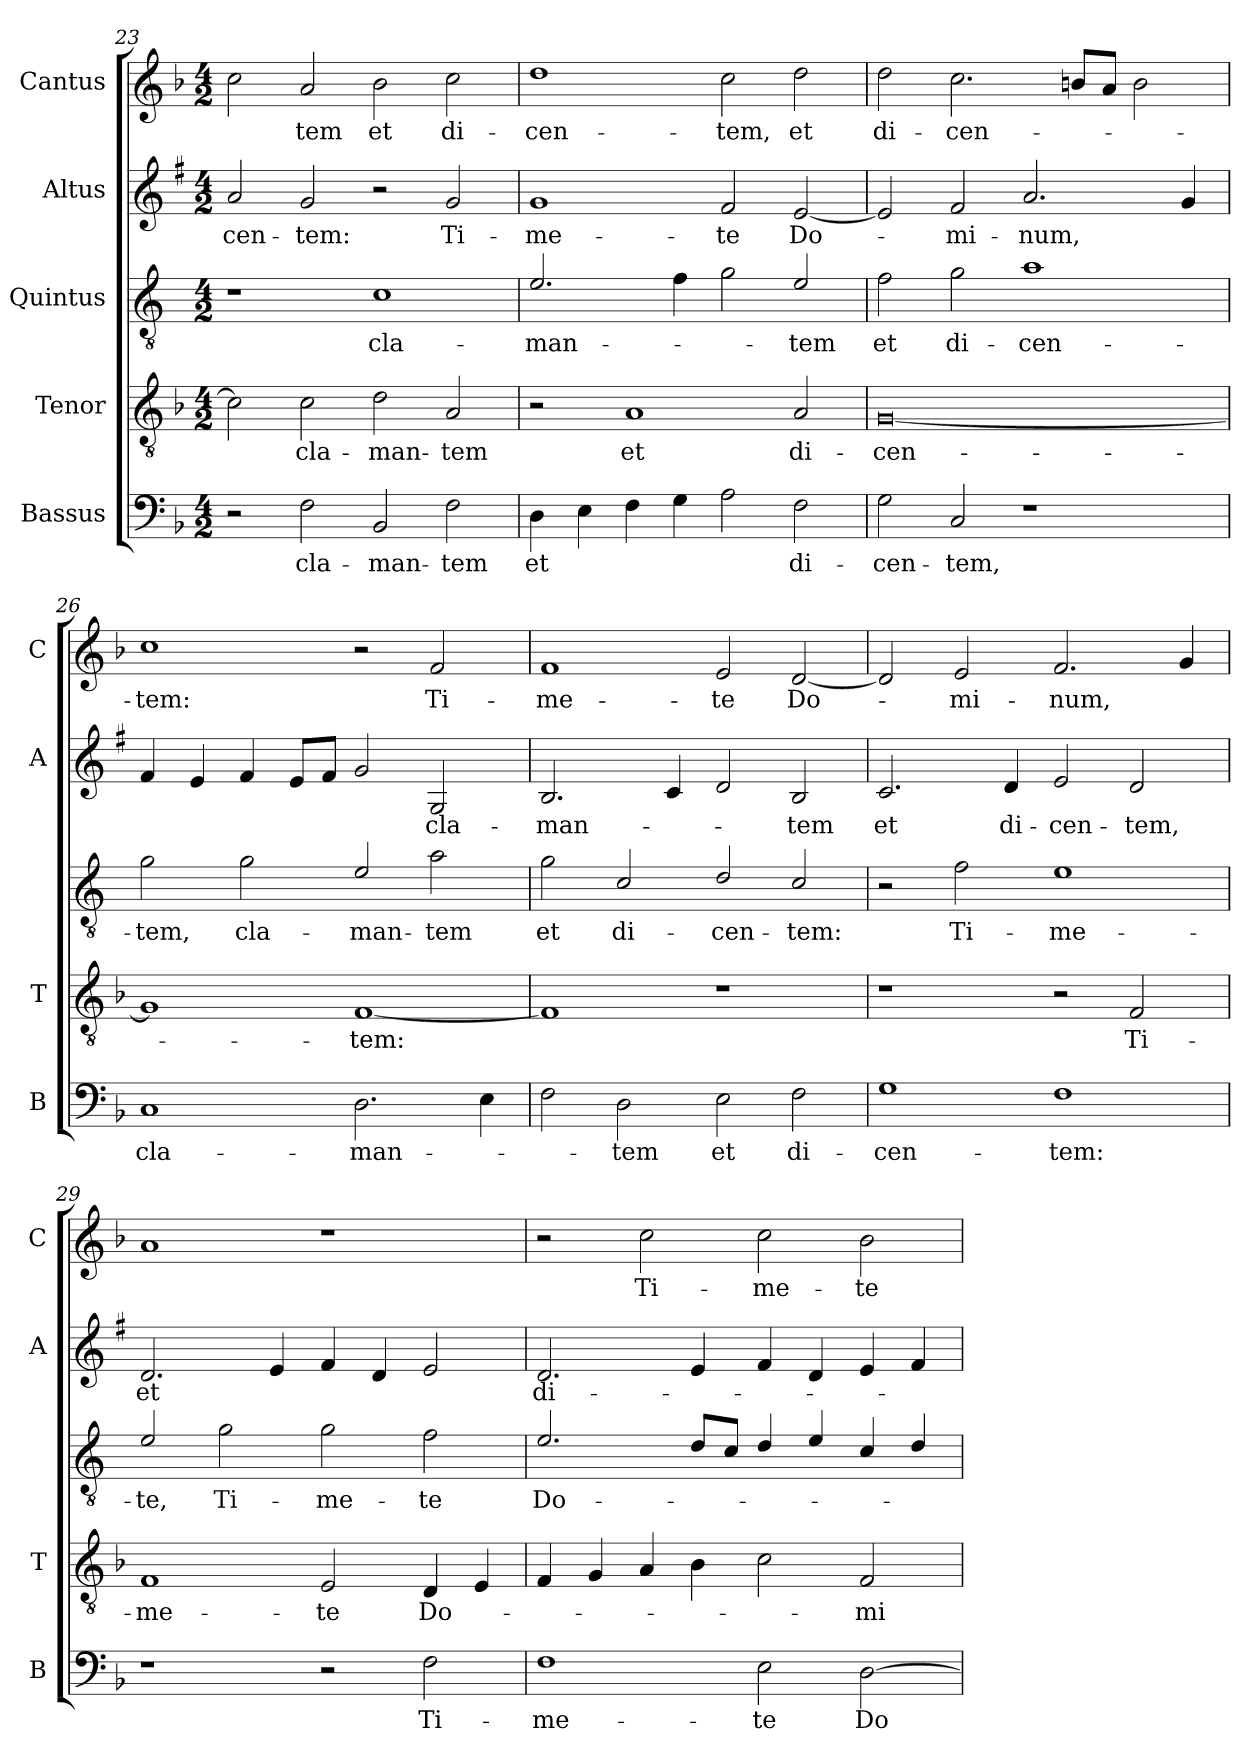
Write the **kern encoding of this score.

**kern	**text	**kern	**text	**kern	**text	**kern	**text	**kern	**text
*part5	*part5	*part4	*part4	*part3	*part3	*part2	*part2	*part1	*part1
*staff5	*staff5	*staff4	*staff4	*staff3	*staff3	*staff2	*staff2	*staff1	*staff1
*I"Bassus	*	*I"Tenor	*	*I"Quintus	*	*I"Altus	*	*I"Cantus	*
*I'B	*	*I'T	*	*	*	*I'A	*	*I'C	*
*clefF4	*	*clefGv2	*	*clefGv2	*	*clefG2	*	*clefG2	*
*	*	*	*	*ITrd4c7	*	*ITrd1c2	*	*	*
*k[b-]	*	*k[b-]	*	*k[b-]	*	*k[b-]	*	*k[b-]	*
*F:	*	*F:	*	*F:	*	*F:	*	*F:	*
*M4/2	*	*M4/2	*	*M4/2	*	*M4/2	*	*M4/2	*
=23	=23	=23	=23	=23	=23	=23	=23	=23	=23
!	!	!	!	!	!	!	!LO:LY:b	!	!
2r	.	2c\]	.	1r	.	2g/	-cen-	2cc\	.
!	!LO:LY:b	!	!LO:LY:b	!	!	!	!LO:LY:b	!	!LO:LY:b
2F\	cla-	2c\	cla-	.	.	2f/	-tem:	2a/	-tem
!	!LO:LY:b	!	!LO:LY:b	!	!LO:LY:b	!	!	!	!LO:LY:b
2BB-/	-man-	2d\	-man-	1F	cla-	2r	.	2b-\	et
!	!LO:LY:b	!	!LO:LY:b	!	!	!	!LO:LY:b	!	!LO:LY:b
2F\	-tem	2A/	-tem	.	.	2f/	Ti-	2cc\	di-
!!LO:LB:g=z
=24	=24	=24	=24	=24	=24	=24	=24	=24	=24
!	!LO:LY:b	!	!	!	!LO:LY:b	!	!LO:LY:b	!	!LO:LY:b
4D\	et	2r	.	2.A/	-man-	1f	-me-	1dd	-cen-
4E\	.	.	.	.	.	.	.	.	.
!	!	!	!LO:LY:b	!	!	!	!	!	!
4F\	.	1A	et	.	.	.	.	.	.
4G\	.	.	.	4B-\	.	.	.	.	.
!	!	!	!	!	!	!	!LO:LY:b	!	!LO:LY:b
2A\	.	.	.	2c\	.	2e/	-te	2cc\	-tem,
!	!LO:LY:b	!	!LO:LY:b	!	!LO:LY:b	!	!LO:LY:b	!	!LO:LY:b
2F\	di-	2A/	di-	2A/	-tem	[2d/	Do-	2dd\	et
=25	=25	=25	=25	=25	=25	=25	=25	=25	=25
!	!LO:LY:b	!	!LO:LY:b	!	!LO:LY:b	!	!	!	!LO:LY:b
2G\	-cen-	[0G	-cen-	2B-\	et	2d/]	.	2dd\	di-
!	!LO:LY:b	!	!	!	!LO:LY:b	!	!LO:LY:b	!	!LO:LY:b
2C/	-tem,	.	.	2c\	di-	2e/	-mi-	2.cc\	-cen-
!	!	!	!	!	!LO:LY:b	!	!LO:LY:b	!	!
1r	.	.	.	1d	-cen-	2.g/	-num,	.	.
.	.	.	.	.	.	.	.	8bn/L	.
.	.	.	.	.	.	.	.	8a/J	.
.	.	.	.	.	.	.	.	2b\	.
.	.	.	.	.	.	4f/	.	.	.
=26	=26	=26	=26	=26	=26	=26	=26	=26	=26
!	!LO:LY:b	!	!	!	!LO:LY:b	!	!	!	!LO:LY:b
1C	cla-	1G]	.	2c\	-tem,	4e/	.	1cc	-tem:
.	.	.	.	.	.	4d/	.	.	.
!	!	!	!	!	!LO:LY:b	!	!	!	!
.	.	.	.	2c\	cla-	4e/	.	.	.
.	.	.	.	.	.	8d/L	.	.	.
.	.	.	.	.	.	8e/J	.	.	.
!	!LO:LY:b	!	!LO:LY:b	!	!LO:LY:b	!	!	!	!
2.D\	-man-	[1F	-tem:	2A/	-man-	2f/	.	2r	.
!	!	!	!	!	!LO:LY:b	!	!LO:LY:b	!	!LO:LY:b
.	.	.	.	2d\	-tem	2F/	cla-	2f/	Ti-
4E\	.	.	.	.	.	.	.	.	.
=27	=27	=27	=27	=27	=27	=27	=27	=27	=27
!	!	!	!	!	!LO:LY:b	!	!LO:LY:b	!	!LO:LY:b
2F\	.	1F]	.	2c\	et	2.A/	-man-	1f	-me-
!	!LO:LY:b	!	!	!	!LO:LY:b	!	!	!	!
2D\	-tem	.	.	2F/	di-	.	.	.	.
.	.	.	.	.	.	4B-/	.	.	.
!	!LO:LY:b	!	!	!	!LO:LY:b	!	!	!	!LO:LY:b
2E\	et	1r	.	2G/	-cen-	2c/	.	2e/	-te
!	!LO:LY:b	!	!	!	!LO:LY:b	!	!LO:LY:b	!	!LO:LY:b
2F\	di-	.	.	2F/	-tem:	2A/	-tem	[2d/	Do-
=28	=28	=28	=28	=28	=28	=28	=28	=28	=28
!	!LO:LY:b	!	!	!	!	!	!LO:LY:b	!	!
1G	-cen-	1r	.	2r	.	2.B-/	et	2d/]	.
!	!	!	!	!	!LO:LY:b	!	!	!	!LO:LY:b
.	.	.	.	2B-\	Ti-	.	.	2e/	-mi-
!	!	!	!	!	!	!	!LO:LY:b	!	!
.	.	.	.	.	.	4c/	di-	.	.
!	!LO:LY:b	!	!	!	!LO:LY:b	!	!LO:LY:b	!	!LO:LY:b
1F	-tem:	2r	.	1A	-me-	2d/	-cen-	2.f/	-num,
!	!	!	!LO:LY:b	!	!	!	!LO:LY:b	!	!
.	.	2F/	Ti-	.	.	2c/	-tem,	.	.
.	.	.	.	.	.	.	.	4g/	.
=29	=29	=29	=29	=29	=29	=29	=29	=29	=29
!	!	!	!LO:LY:b	!	!LO:LY:b	!	!LO:LY:b	!	!
1r	.	1F	-me-	2A/	-te,	2.c/	et	1a	.
!	!	!	!	!	!LO:LY:b	!	!	!	!
.	.	.	.	2c\	Ti-	.	.	.	.
.	.	.	.	.	.	4d/	.	.	.
!	!	!	!LO:LY:b	!	!LO:LY:b	!	!	!	!
2r	.	2E/	-te	2c\	-me-	4e/	.	1r	.
.	.	.	.	.	.	4c/	.	.	.
!	!LO:LY:b	!	!LO:LY:b	!	!LO:LY:b	!	!	!	!
2F\	Ti-	4D/	Do-	2B-\	-te	2d/	.	.	.
.	.	4E/	.	.	.	.	.	.	.
!!LO:LB:g=z
=30	=30	=30	=30	=30	=30	=30	=30	=30	=30
!	!LO:LY:b	!	!	!	!LO:LY:b	!	!LO:LY:b	!	!
1F	-me-	4F/	.	2.A/	Do-	2.c/	di-	2r	.
.	.	4G/	.	.	.	.	.	.	.
!	!	!	!	!	!	!	!	!	!LO:LY:b
.	.	4A/	.	.	.	.	.	2cc\	Ti-
.	.	4B-\	.	8G/L	.	4d/	.	.	.
.	.	.	.	8F/J	.	.	.	.	.
!	!LO:LY:b	!	!	!	!	!	!	!	!LO:LY:b
2E\	-te	2c\	.	4G/	.	4e/	.	2cc\	-me-
.	.	.	.	4A/	.	4c/	.	.	.
!	!LO:LY:b	!	!LO:LY:b	!	!	!	!	!	!LO:LY:b
[2D\	Do-	2F/	-mi-	4F/	.	4d/	.	2b-\	-te
.	.	.	.	4G/	.	4e/	.	.	.
=	=	=	=	=	=	=	=	=	=
*-	*-	*-	*-	*-	*-	*-	*-	*-	*-
